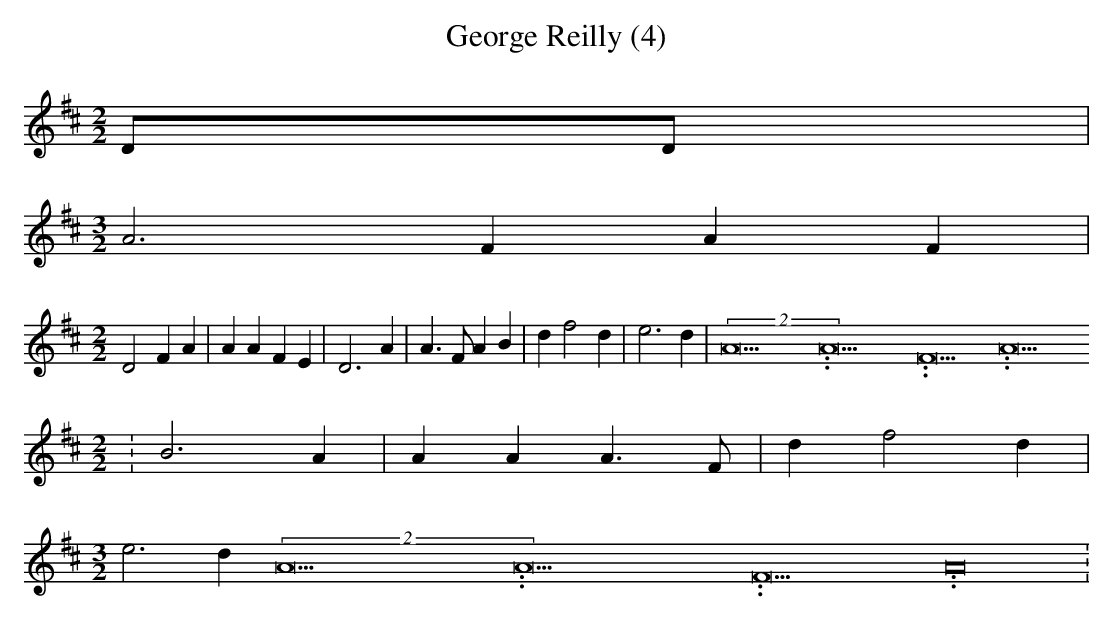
X:1
T:George Reilly (4)
M:2/2
L:1/4
K:D
 D/2D/2|
M:3/2
 A3 F A F|
M:2/2
 D2 F A| A A F E| D3 A| A3/2 F/2 A B| d f2 d| e3 d|(2A15.9999925000037/23.999988000006A15.9999925000037/23.999988000006F15.9999925000037/23.999988000006 A15.9999925000037/23.999988000006
M:2/2
| B3 A| A A A3/2 F/2| d f2 d|
M:3/2
 e3 d(2A15.9999925000037/23.999988000006A15.9999925000037/23.999988000006F15.9999925000037/23.999988000006 A15.9999925000037/23.999988000006|\
